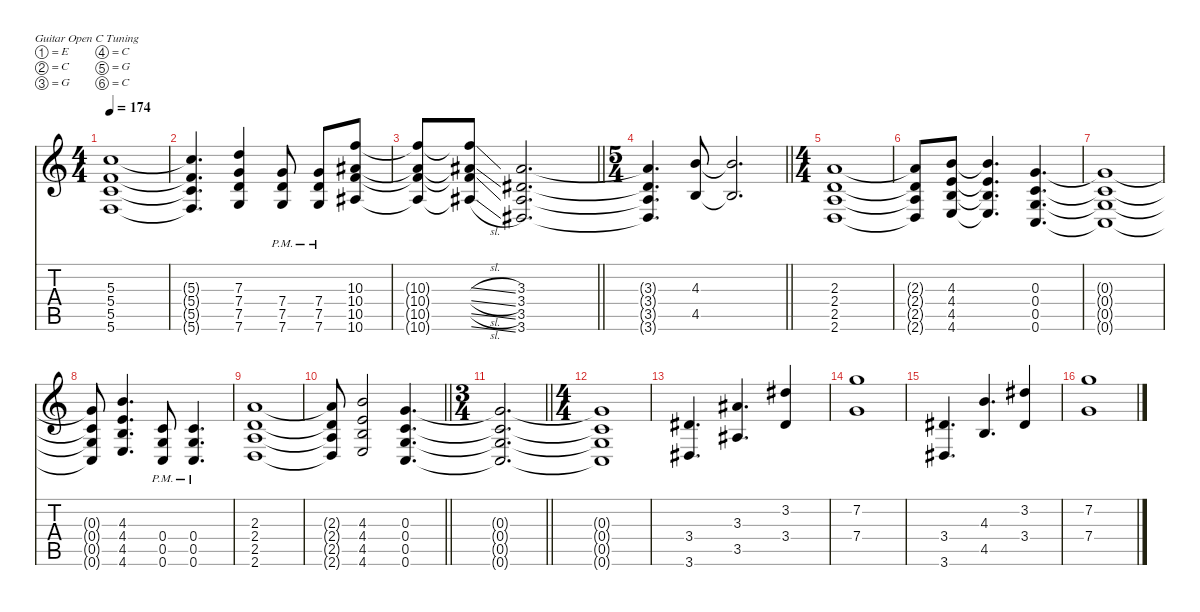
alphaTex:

\defaultSystemsLayout 4
\hideDynamics
\bracketExtendMode nobrackets
\singleTrackTrackNamePolicy hidden
\multiTrackTrackNamePolicy hidden
\firstSystemTrackNameMode fullname
\firstSystemTrackNameOrientation horizontal
\otherSystemsTrackNameOrientation horizontal
\track ("Guitar 1" "s.guit.") {mute instrument acousticguitarsteel}
\staff {score tabs}
\tuning (E4 C4 G3 C3 G2 C2)
\ts (4 4)
\tempo 174
\clef g2
\ks c
(5.3{t} 5.4{t} 5.5{t} 5.6{t}).1{dy f beam Up} |
(5.3{t} 5.4{t} 5.5{t} 5.6{t}).4{d beam Up} (7.3 7.4 7.5 7.6).4{beam Up} (7.4{pm} 7.5{pm} 7.6{pm}).8{beam Up} (7.4{pm} 7.5{pm} 7.6{pm}).8{beam Up} (10.3 10.4{acc #} 10.5 10.6{acc #}).8{beam Up} |
\barLineRight lightlight
(10.3{t} 10.4{t acc #} 10.5{t} 10.6{t acc #}).8{beam Up} (10.3{sl t} 10.4{sl t acc #} 10.5{sl t} 10.6{sl t acc #}).8{beam Up} (3.3{acc #} 3.4{acc #} 3.5{acc #} 3.6{acc #}).2{d beam Up} |
\ts (5 4)
\beaming (8 6 4)
\barLineRight lightlight
(3.3{t acc #} 3.4{t acc #} 3.5{t acc #} 3.6{t acc #}).4{d beam Up} (4.3 4.5).8{beam Up} (4.3{t} 4.5{t}).2{d beam Up} |
\ts (4 4)
\beaming (8 2 2 2 2)
(2.3 2.4 2.5 2.6).1{beam Up} |
(2.3{t} 2.4{t} 2.5{t} 2.6{t}).8{beam Up} (4.3 4.4 4.5 4.6).8{beam Up} (4.3{t} 4.4{t} 4.5{t} 4.6{t}).4{d beam Up} (0.3 0.4 0.5 0.6).4{d beam Up} |
(0.3{t} 0.4{t} 0.5{t} 0.6{t}).1{beam Up} |
(0.3{t} 0.4{t} 0.5{t} 0.6{t}).8{beam Up} (4.3 4.4 4.5 4.6).4{d beam Up} (0.4{pm} 0.5{pm} 0.6{pm}).8{beam Up} (0.4{pm} 0.5{pm} 0.6{pm}).4{d beam Up} |
(2.3 2.4 2.5 2.6).1{beam Up} |
\barLineRight lightlight
(2.3{t} 2.4{t} 2.5{t} 2.6{t}).8{beam Up} (4.3 4.4 4.5 4.6).2{beam Up} (0.3 0.4 0.5 0.6).4{d beam Up} |
\ts (3 4)
\beaming (8 2 2 2)
\barLineRight lightlight
(0.3{t} 0.4{t} 0.5{t} 0.6{t}).2{d beam Up} |
\ts (4 4)
\beaming (8 2 2 2 2)
(0.3{t} 0.4{t} 0.5{t} 0.6{t}).1{beam Up} |
(3.4{acc #} 3.6{acc #}).4{d dy p beam Up} (3.3{acc #} 3.5{acc #}).4{d beam Up} (3.2{acc #} 3.4{acc #}).4{beam Up} |
(7.2 7.4).1{beam Down} |
(3.4{acc #} 3.6{acc #}).4{d beam Up} (4.3 4.5).4{d beam Up} (3.2{acc #} 3.4{acc #}).4{beam Up} |
(7.2 7.4).1{beam Down}
